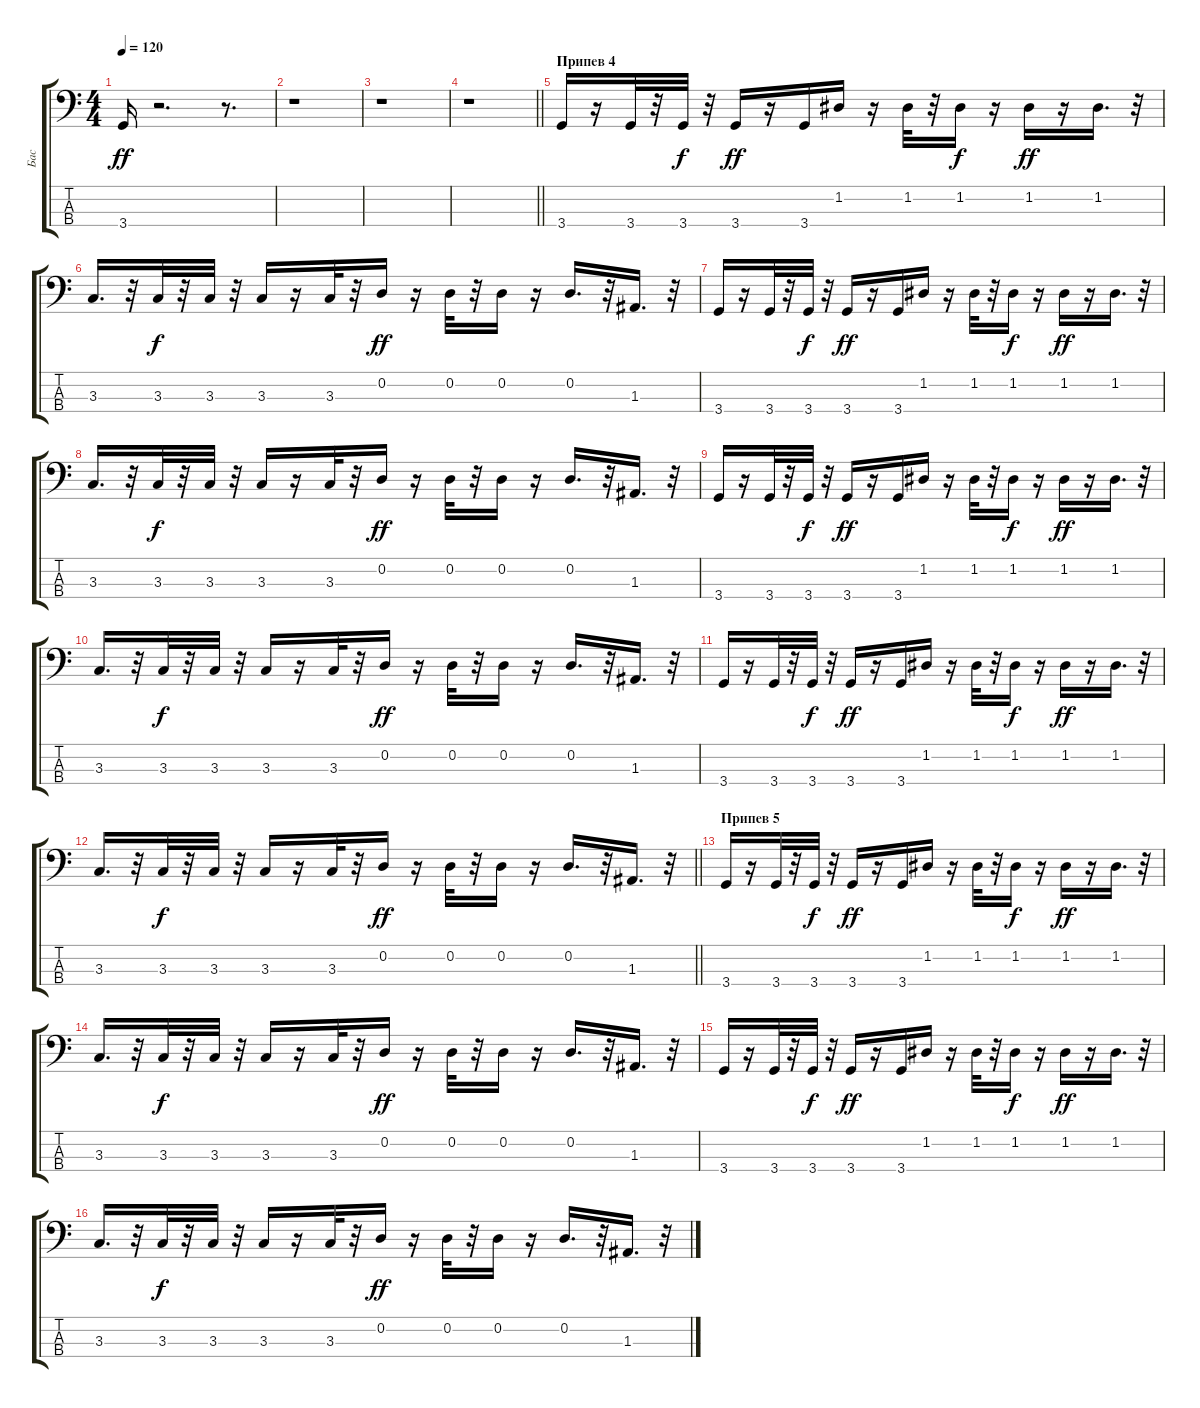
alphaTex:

\track ("Бас" "Бас") {instrument electricbassfinger}
\staff {score tabs}
\tuning (G2 D2 A1 E1) {hide}
\ts (4 4)
\tempo 120
\clef f4
\ks c
3.4.16{dy ff} r.2{d} r.8{d} |
r.1{volume 15 balance 8 instrument electricbassfinger} |
r.1 |
\barLineRight lightlight
r.1 |
\section ("" "Припев 4")
3.4.16 r.16 3.4.32 r.32 3.4.32{dy f} r.32 3.4.16{dy ff} r.16 3.4.16 1.2.16 r.16 1.2.32 r.32 1.2.16{dy f} r.16 1.2.16{dy ff} r.16 1.2.16{d} r.32 |
3.3.16{d} r.32 3.3.32{dy f} r.32 3.3.32 r.32 3.3.16 r.16 3.3.32 r.32 0.2.16{dy ff} r.16 0.2.32 r.32 0.2.16 r.16 0.2.16{d} r.32 1.3.16{d} r.32 |
3.4.16 r.16 3.4.32 r.32 3.4.32{dy f} r.32 3.4.16{dy ff} r.16 3.4.16 1.2.16 r.16 1.2.32 r.32 1.2.16{dy f} r.16 1.2.16{dy ff} r.16 1.2.16{d} r.32 |
3.3.16{d} r.32 3.3.32{dy f} r.32 3.3.32 r.32 3.3.16 r.16 3.3.32 r.32 0.2.16{dy ff} r.16 0.2.32 r.32 0.2.16 r.16 0.2.16{d} r.32 1.3.16{d} r.32 |
3.4.16 r.16 3.4.32 r.32 3.4.32{dy f} r.32 3.4.16{dy ff} r.16 3.4.16 1.2.16 r.16 1.2.32 r.32 1.2.16{dy f} r.16 1.2.16{dy ff} r.16 1.2.16{d} r.32 |
3.3.16{d} r.32 3.3.32{dy f} r.32 3.3.32 r.32 3.3.16 r.16 3.3.32 r.32 0.2.16{dy ff} r.16 0.2.32 r.32 0.2.16 r.16 0.2.16{d} r.32 1.3.16{d} r.32 |
3.4.16 r.16 3.4.32 r.32 3.4.32{dy f} r.32 3.4.16{dy ff} r.16 3.4.16 1.2.16 r.16 1.2.32 r.32 1.2.16{dy f} r.16 1.2.16{dy ff} r.16 1.2.16{d} r.32 |
\barLineRight lightlight
3.3.16{d} r.32 3.3.32{dy f} r.32 3.3.32 r.32 3.3.16 r.16 3.3.32 r.32 0.2.16{dy ff} r.16 0.2.32 r.32 0.2.16 r.16 0.2.16{d} r.32 1.3.16{d} r.32 |
\section ("" "Припев 5")
3.4.16 r.16 3.4.32 r.32 3.4.32{dy f} r.32 3.4.16{dy ff} r.16 3.4.16 1.2.16 r.16 1.2.32 r.32 1.2.16{dy f} r.16 1.2.16{dy ff} r.16 1.2.16{d} r.32 |
3.3.16{d} r.32 3.3.32{dy f} r.32 3.3.32 r.32 3.3.16 r.16 3.3.32 r.32 0.2.16{dy ff} r.16 0.2.32 r.32 0.2.16 r.16 0.2.16{d} r.32 1.3.16{d} r.32 |
3.4.16 r.16 3.4.32 r.32 3.4.32{dy f} r.32 3.4.16{dy ff} r.16 3.4.16 1.2.16 r.16 1.2.32 r.32 1.2.16{dy f} r.16 1.2.16{dy ff} r.16 1.2.16{d} r.32 |
3.3.16{d} r.32 3.3.32{dy f} r.32 3.3.32 r.32 3.3.16 r.16 3.3.32 r.32 0.2.16{dy ff} r.16 0.2.32 r.32 0.2.16 r.16 0.2.16{d} r.32 1.3.16{d} r.32
